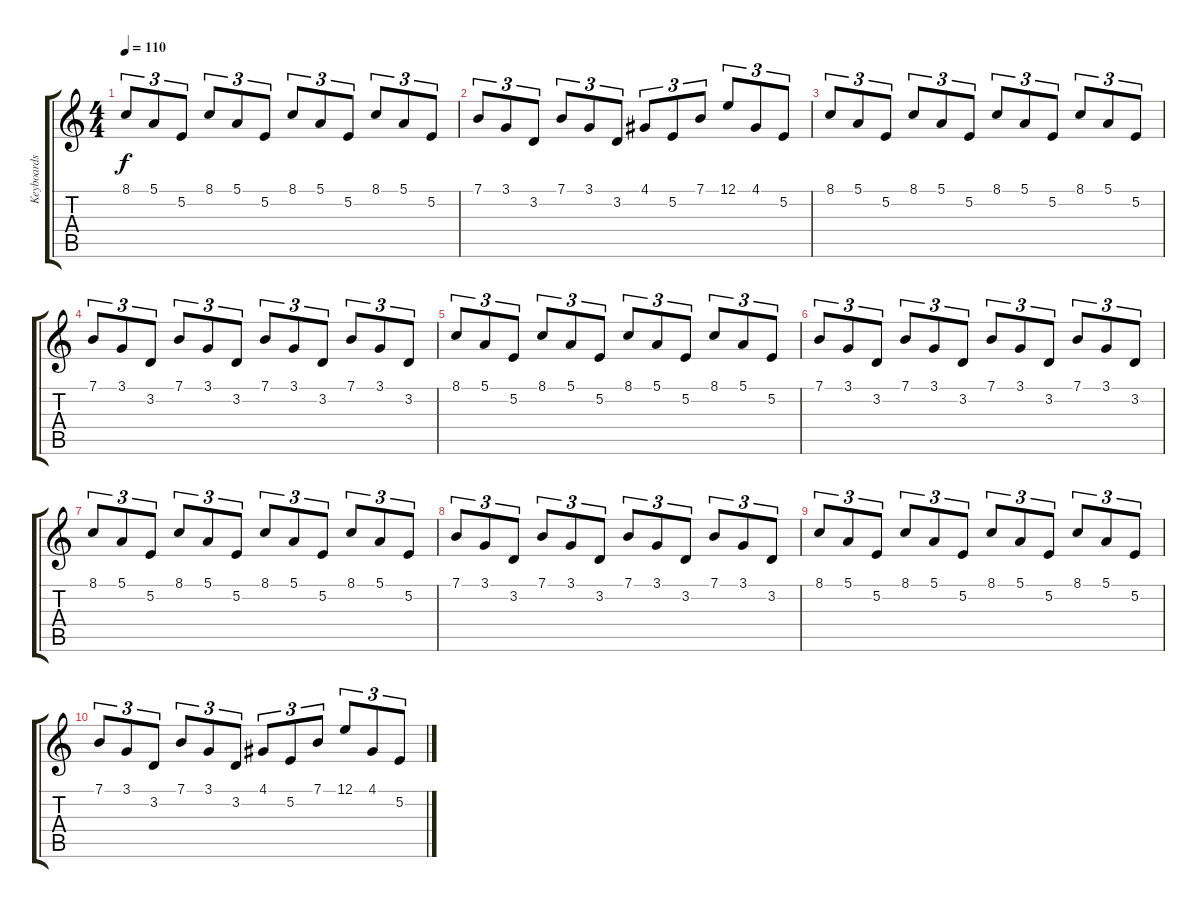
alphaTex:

\track ("Keyboards" "Keyboards") {instrument churchorgan}
\staff {score tabs}
\tuning (E4 B3 G3 D3 A2 E2) {hide}
\ts (4 4)
\tempo 110
\clef g2
\ks c
8.1.8{tu (3 2) dy f volume 8} 5.1.8{tu (3 2)} 5.2.8{tu (3 2)} 8.1.8{tu (3 2)} 5.1.8{tu (3 2)} 5.2.8{tu (3 2)} 8.1.8{tu (3 2)} 5.1.8{tu (3 2)} 5.2.8{tu (3 2)} 8.1.8{tu (3 2)} 5.1.8{tu (3 2)} 5.2.8{tu (3 2)} |
7.1.8{tu (3 2)} 3.1.8{tu (3 2)} 3.2.8{tu (3 2)} 7.1.8{tu (3 2)} 3.1.8{tu (3 2)} 3.2.8{tu (3 2)} 4.1.8{tu (3 2)} 5.2.8{tu (3 2)} 7.1.8{tu (3 2)} 12.1.8{tu (3 2)} 4.1.8{tu (3 2)} 5.2.8{tu (3 2)} |
8.1.8{tu (3 2) volume 6} 5.1.8{tu (3 2)} 5.2.8{tu (3 2)} 8.1.8{tu (3 2)} 5.1.8{tu (3 2)} 5.2.8{tu (3 2)} 8.1.8{tu (3 2)} 5.1.8{tu (3 2)} 5.2.8{tu (3 2)} 8.1.8{tu (3 2)} 5.1.8{tu (3 2)} 5.2.8{tu (3 2)} |
7.1.8{tu (3 2)} 3.1.8{tu (3 2)} 3.2.8{tu (3 2)} 7.1.8{tu (3 2)} 3.1.8{tu (3 2)} 3.2.8{tu (3 2)} 7.1.8{tu (3 2)} 3.1.8{tu (3 2)} 3.2.8{tu (3 2)} 7.1.8{tu (3 2)} 3.1.8{tu (3 2)} 3.2.8{tu (3 2)} |
8.1.8{tu (3 2) volume 4} 5.1.8{tu (3 2)} 5.2.8{tu (3 2)} 8.1.8{tu (3 2)} 5.1.8{tu (3 2)} 5.2.8{tu (3 2)} 8.1.8{tu (3 2)} 5.1.8{tu (3 2)} 5.2.8{tu (3 2)} 8.1.8{tu (3 2)} 5.1.8{tu (3 2)} 5.2.8{tu (3 2)} |
7.1.8{tu (3 2)} 3.1.8{tu (3 2)} 3.2.8{tu (3 2)} 7.1.8{tu (3 2)} 3.1.8{tu (3 2)} 3.2.8{tu (3 2)} 7.1.8{tu (3 2)} 3.1.8{tu (3 2)} 3.2.8{tu (3 2)} 7.1.8{tu (3 2)} 3.1.8{tu (3 2)} 3.2.8{tu (3 2)} |
8.1.8{tu (3 2) volume 2} 5.1.8{tu (3 2)} 5.2.8{tu (3 2)} 8.1.8{tu (3 2)} 5.1.8{tu (3 2)} 5.2.8{tu (3 2)} 8.1.8{tu (3 2)} 5.1.8{tu (3 2)} 5.2.8{tu (3 2)} 8.1.8{tu (3 2)} 5.1.8{tu (3 2)} 5.2.8{tu (3 2)} |
7.1.8{tu (3 2)} 3.1.8{tu (3 2)} 3.2.8{tu (3 2)} 7.1.8{tu (3 2)} 3.1.8{tu (3 2)} 3.2.8{tu (3 2)} 7.1.8{tu (3 2)} 3.1.8{tu (3 2)} 3.2.8{tu (3 2)} 7.1.8{tu (3 2)} 3.1.8{tu (3 2)} 3.2.8{tu (3 2)} |
8.1.8{tu (3 2) volume 0} 5.1.8{tu (3 2)} 5.2.8{tu (3 2)} 8.1.8{tu (3 2)} 5.1.8{tu (3 2)} 5.2.8{tu (3 2)} 8.1.8{tu (3 2)} 5.1.8{tu (3 2)} 5.2.8{tu (3 2)} 8.1.8{tu (3 2)} 5.1.8{tu (3 2)} 5.2.8{tu (3 2)} |
7.1.8{tu (3 2)} 3.1.8{tu (3 2)} 3.2.8{tu (3 2)} 7.1.8{tu (3 2)} 3.1.8{tu (3 2)} 3.2.8{tu (3 2)} 4.1.8{tu (3 2)} 5.2.8{tu (3 2)} 7.1.8{tu (3 2)} 12.1.8{tu (3 2)} 4.1.8{tu (3 2)} 5.2.8{tu (3 2)}
